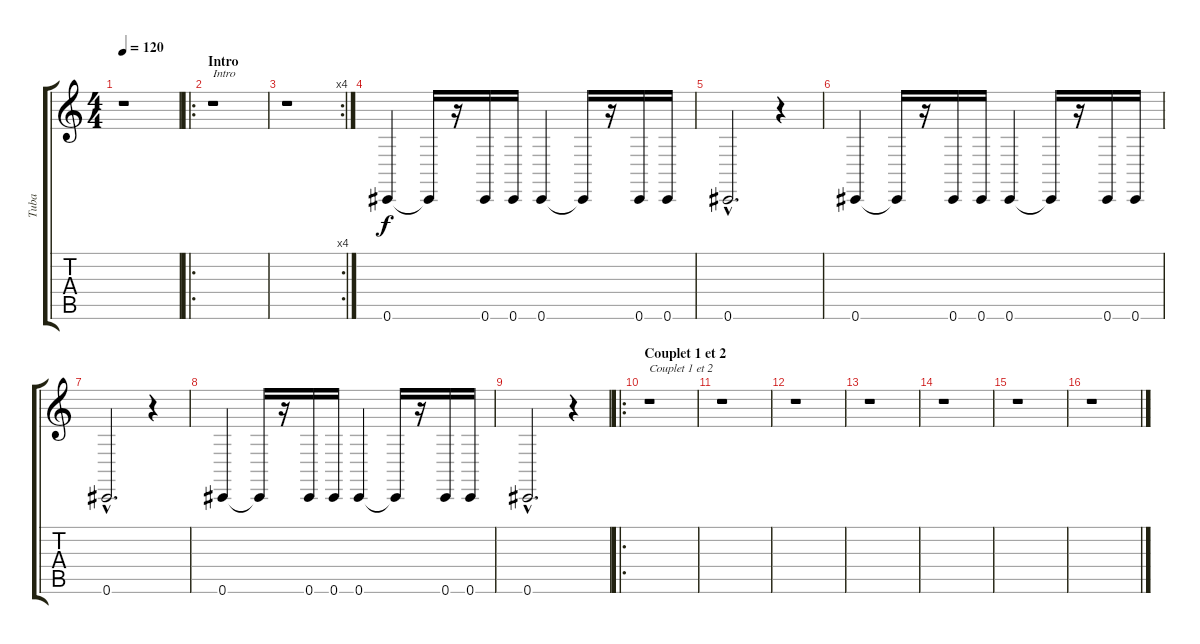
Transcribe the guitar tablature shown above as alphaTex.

\track ("Tuba" "Tuba") {instrument tuba}
\staff {score tabs}
\tuning (Db4 Ab3 E3 B2 Gb2 Db2) {hide}
\ts (4 4)
\tempo 120
\clef g2
\ks c
r.1{dy f instrument tuba} |
\ro
\section ("" "Intro")
r.1{txt "Intro"} |
\rc 4
r.1 |
0.6.4 0.6{t}.16 r.16 0.6.16 0.6.16 0.6.4 0.6{t}.16 r.16 0.6.16 0.6.16 |
0.6{hac}.2{d} r.4 |
0.6.4 0.6{t}.16 r.16 0.6.16 0.6.16 0.6.4 0.6{t}.16 r.16 0.6.16 0.6.16 |
0.6{hac}.2{d} r.4 |
0.6.4 0.6{t}.16 r.16 0.6.16 0.6.16 0.6.4 0.6{t}.16 r.16 0.6.16 0.6.16 |
0.6{hac}.2{d} r.4 |
\ro
\section ("" "Couplet 1 et 2")
r.1{txt "Couplet 1 et 2"} |
r.1 |
r.1 |
r.1 |
r.1 |
r.1 |
r.1
